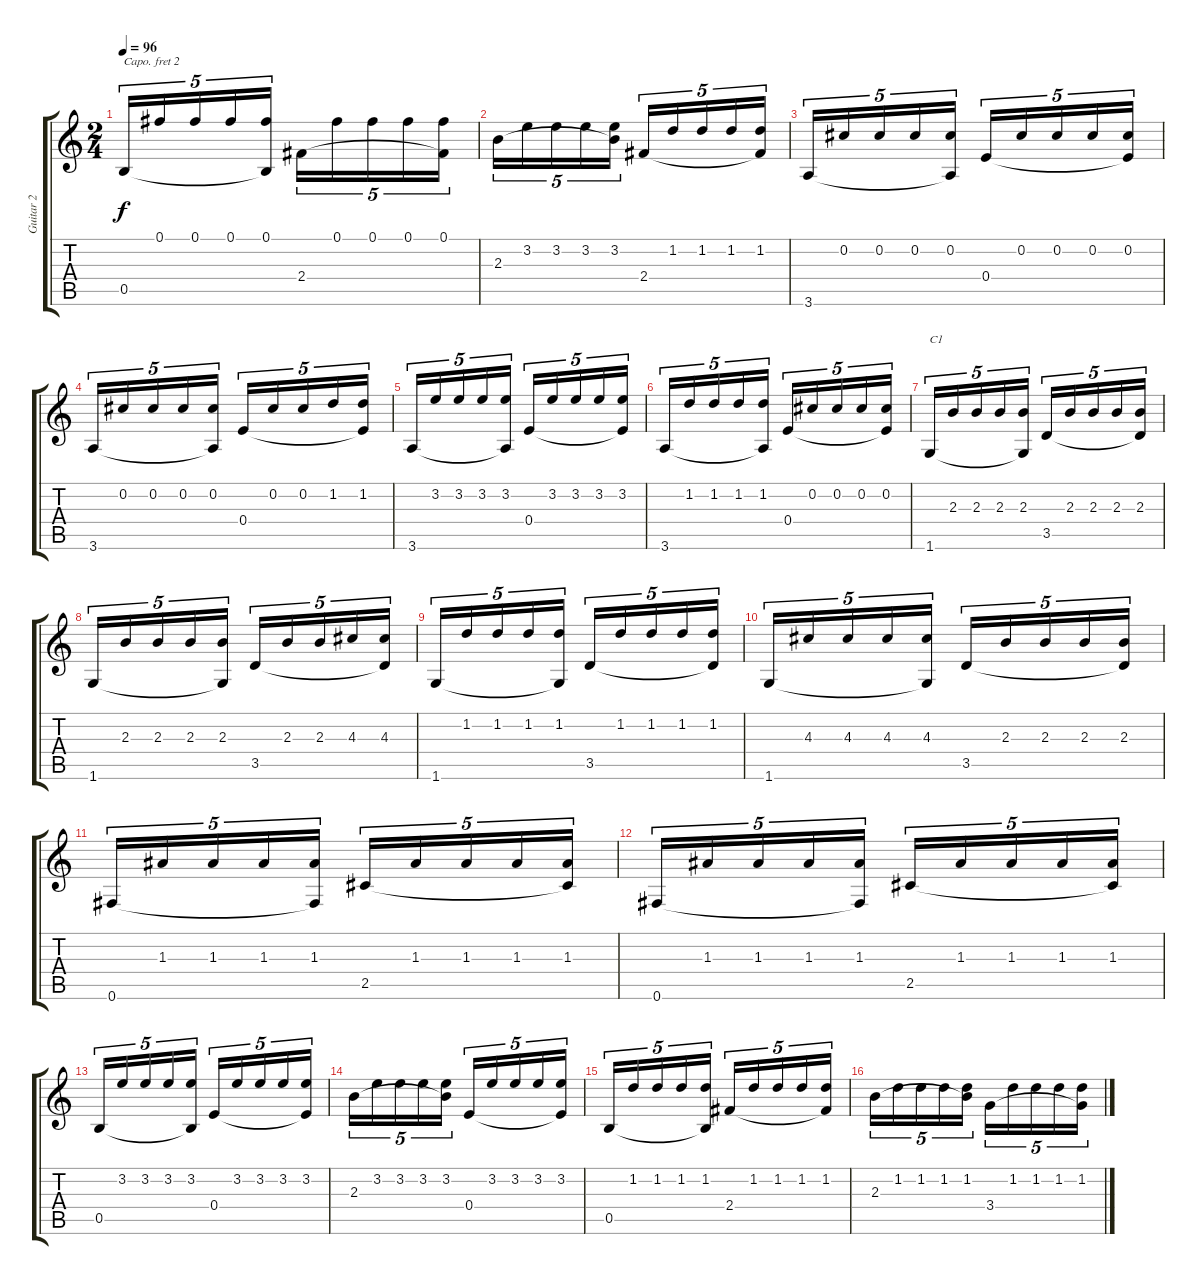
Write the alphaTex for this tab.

\track ("Guitar 2" "Guitar 2") {instrument acousticguitarnylon}
\staff {score tabs}
\capo 2
\tuning (E4 B3 G3 D3 A2 E2) {hide}
\ts (2 4)
\tempo 96
\clef g2
\ks c
0.5.16{tu (5 4) dy f} 0.1.16{tu (5 4)} 0.1.16{tu (5 4)} 0.1.16{tu (5 4)} (0.1 0.5{t}).16{tu (5 4)} 2.4.16{tu (5 4)} 0.1.16{tu (5 4)} 0.1.16{tu (5 4)} 0.1.16{tu (5 4)} (0.1 2.4{t}).16{tu (5 4)} |
2.3.16{tu (5 4)} 3.2.16{tu (5 4)} 3.2.16{tu (5 4)} 3.2.16{tu (5 4)} (3.2 2.3{t}).16{tu (5 4)} 2.4.16{tu (5 4)} 1.2.16{tu (5 4)} 1.2.16{tu (5 4)} 1.2.16{tu (5 4)} (1.2 2.4{t}).16{tu (5 4)} |
3.6.16{tu (5 4)} 0.2.16{tu (5 4)} 0.2.16{tu (5 4)} 0.2.16{tu (5 4)} (0.2 3.6{t}).16{tu (5 4)} 0.4.16{tu (5 4)} 0.2.16{tu (5 4)} 0.2.16{tu (5 4)} 0.2.16{tu (5 4)} (0.2 0.4{t}).16{tu (5 4)} |
3.6.16{tu (5 4)} 0.2.16{tu (5 4)} 0.2.16{tu (5 4)} 0.2.16{tu (5 4)} (0.2 3.6{t}).16{tu (5 4)} 0.4.16{tu (5 4)} 0.2.16{tu (5 4)} 0.2.16{tu (5 4)} 1.2.16{tu (5 4)} (1.2 0.4{t}).16{tu (5 4)} |
3.6.16{tu (5 4)} 3.2.16{tu (5 4)} 3.2.16{tu (5 4)} 3.2.16{tu (5 4)} (3.2 3.6{t}).16{tu (5 4)} 0.4.16{tu (5 4)} 3.2.16{tu (5 4)} 3.2.16{tu (5 4)} 3.2.16{tu (5 4)} (3.2 0.4{t}).16{tu (5 4)} |
3.6.16{tu (5 4)} 1.2.16{tu (5 4)} 1.2.16{tu (5 4)} 1.2.16{tu (5 4)} (1.2 3.6{t}).16{tu (5 4)} 0.4.16{tu (5 4)} 0.2.16{tu (5 4)} 0.2.16{tu (5 4)} 0.2.16{tu (5 4)} (0.2 0.4{t}).16{tu (5 4)} |
1.6.16{tu (5 4) txt "C1"} 2.3.16{tu (5 4)} 2.3.16{tu (5 4)} 2.3.16{tu (5 4)} (2.3 1.6{t}).16{tu (5 4)} 3.5.16{tu (5 4)} 2.3.16{tu (5 4)} 2.3.16{tu (5 4)} 2.3.16{tu (5 4)} (2.3 3.5{t}).16{tu (5 4)} |
1.6.16{tu (5 4)} 2.3.16{tu (5 4)} 2.3.16{tu (5 4)} 2.3.16{tu (5 4)} (2.3 1.6{t}).16{tu (5 4)} 3.5.16{tu (5 4)} 2.3.16{tu (5 4)} 2.3.16{tu (5 4)} 4.3.16{tu (5 4)} (4.3 3.5{t}).16{tu (5 4)} |
1.6.16{tu (5 4)} 1.2.16{tu (5 4)} 1.2.16{tu (5 4)} 1.2.16{tu (5 4)} (1.2 1.6{t}).16{tu (5 4)} 3.5.16{tu (5 4)} 1.2.16{tu (5 4)} 1.2.16{tu (5 4)} 1.2.16{tu (5 4)} (1.2 3.5{t}).16{tu (5 4)} |
1.6.16{tu (5 4)} 4.3.16{tu (5 4)} 4.3.16{tu (5 4)} 4.3.16{tu (5 4)} (4.3 1.6{t}).16{tu (5 4)} 3.5.16{tu (5 4)} 2.3.16{tu (5 4)} 2.3.16{tu (5 4)} 2.3.16{tu (5 4)} (2.3 3.5{t}).16{tu (5 4)} |
0.6.16{tu (5 4)} 1.3.16{tu (5 4)} 1.3.16{tu (5 4)} 1.3.16{tu (5 4)} (1.3 0.6{t}).16{tu (5 4)} 2.5.16{tu (5 4)} 1.3.16{tu (5 4)} 1.3.16{tu (5 4)} 1.3.16{tu (5 4)} (1.3 2.5{t}).16{tu (5 4)} |
0.6.16{tu (5 4)} 1.3.16{tu (5 4)} 1.3.16{tu (5 4)} 1.3.16{tu (5 4)} (1.3 0.6{t}).16{tu (5 4)} 2.5.16{tu (5 4)} 1.3.16{tu (5 4)} 1.3.16{tu (5 4)} 1.3.16{tu (5 4)} (1.3 2.5{t}).16{tu (5 4)} |
0.5.16{tu (5 4)} 3.2.16{tu (5 4)} 3.2.16{tu (5 4)} 3.2.16{tu (5 4)} (3.2 0.5{t}).16{tu (5 4)} 0.4.16{tu (5 4)} 3.2.16{tu (5 4)} 3.2.16{tu (5 4)} 3.2.16{tu (5 4)} (3.2 0.4{t}).16{tu (5 4)} |
2.3.16{tu (5 4)} 3.2.16{tu (5 4)} 3.2.16{tu (5 4)} 3.2.16{tu (5 4)} (3.2 2.3{t}).16{tu (5 4)} 0.4.16{tu (5 4)} 3.2.16{tu (5 4)} 3.2.16{tu (5 4)} 3.2.16{tu (5 4)} (3.2 0.4{t}).16{tu (5 4)} |
0.5.16{tu (5 4)} 1.2.16{tu (5 4)} 1.2.16{tu (5 4)} 1.2.16{tu (5 4)} (1.2 0.5{t}).16{tu (5 4)} 2.4.16{tu (5 4)} 1.2.16{tu (5 4)} 1.2.16{tu (5 4)} 1.2.16{tu (5 4)} (1.2 2.4{t}).16{tu (5 4)} |
2.3.16{tu (5 4)} 1.2.16{tu (5 4)} 1.2.16{tu (5 4)} 1.2.16{tu (5 4)} (1.2 2.3{t}).16{tu (5 4)} 3.4.16{tu (5 4)} 1.2.16{tu (5 4)} 1.2.16{tu (5 4)} 1.2.16{tu (5 4)} (1.2 3.4{t}).16{tu (5 4)}
